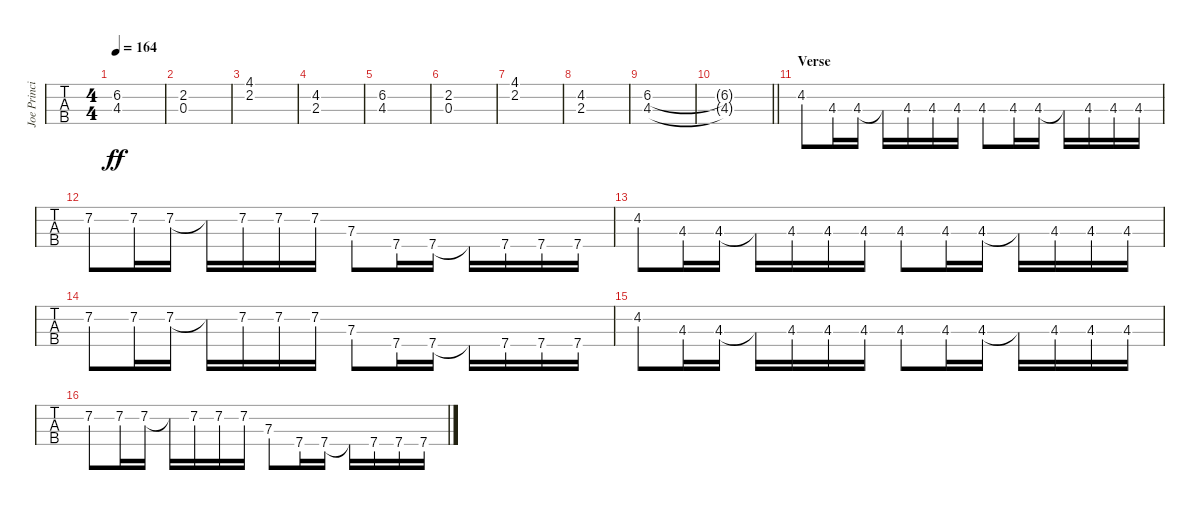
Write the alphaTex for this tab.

\track ("Joe Principe - Bass" "Joe Princi") {instrument electricbassfinger}
\staff {tabs}
\tuning (Gb2 Db2 Ab1 Eb1) {hide}
\ts (4 4)
\tempo 164
\clef f4
\ks eb
(6.2{hac} 4.3{hac}).1{dy ff} |
(2.2{hac} 0.3{hac}).1 |
(4.1 2.2).1 |
(4.2{hac} 2.3{hac}).1 |
(6.2{hac} 4.3{hac}).1 |
(2.2{hac} 0.3{hac}).1 |
(4.1 2.2).1 |
(4.2{hac} 2.3{hac}).1 |
(6.2 4.3).1 |
\barLineRight lightlight
(6.2{t} 4.3{t}).1 |
\section ("" "Verse")
4.2.8 4.3.16 4.3.16 4.3{t}.16 4.3.16 4.3.16 4.3.16 4.3.8 4.3.16 4.3.16 4.3{t}.16 4.3.16 4.3.16 4.3.16 |
7.2.8 7.2.16 7.2.16 7.2{t}.16 7.2.16 7.2.16 7.2.16 7.3.8 7.4.16 7.4.16 7.4{t}.16 7.4.16 7.4.16 7.4.16 |
4.2.8 4.3.16 4.3.16 4.3{t}.16 4.3.16 4.3.16 4.3.16 4.3.8 4.3.16 4.3.16 4.3{t}.16 4.3.16 4.3.16 4.3.16 |
7.2.8 7.2.16 7.2.16 7.2{t}.16 7.2.16 7.2.16 7.2.16 7.3.8 7.4.16 7.4.16 7.4{t}.16 7.4.16 7.4.16 7.4.16 |
4.2.8 4.3.16 4.3.16 4.3{t}.16 4.3.16 4.3.16 4.3.16 4.3.8 4.3.16 4.3.16 4.3{t}.16 4.3.16 4.3.16 4.3.16 |
7.2.8 7.2.16 7.2.16 7.2{t}.16 7.2.16 7.2.16 7.2.16 7.3.8 7.4.16 7.4.16 7.4{t}.16 7.4.16 7.4.16 7.4.16
